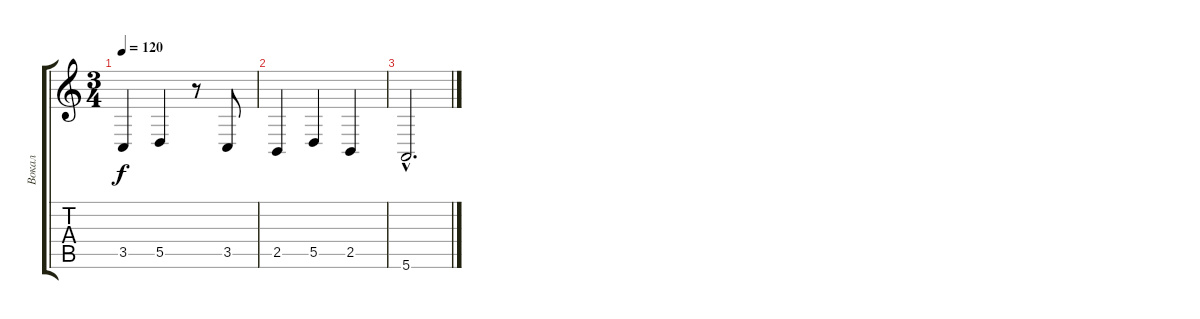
\track ("Вокал" "Вокал") {instrument baritonesax}
\staff {score tabs}
\tuning (E4 B3 G3 D3 A2 E2) {hide}
\ts (3 4)
\tempo 120
\clef g2
\ks c
3.5.4{dy f} 5.5.4 r.8 3.5.8 |
2.5.4 5.5.4 2.5.4 |
5.6{hac}.2{d}
